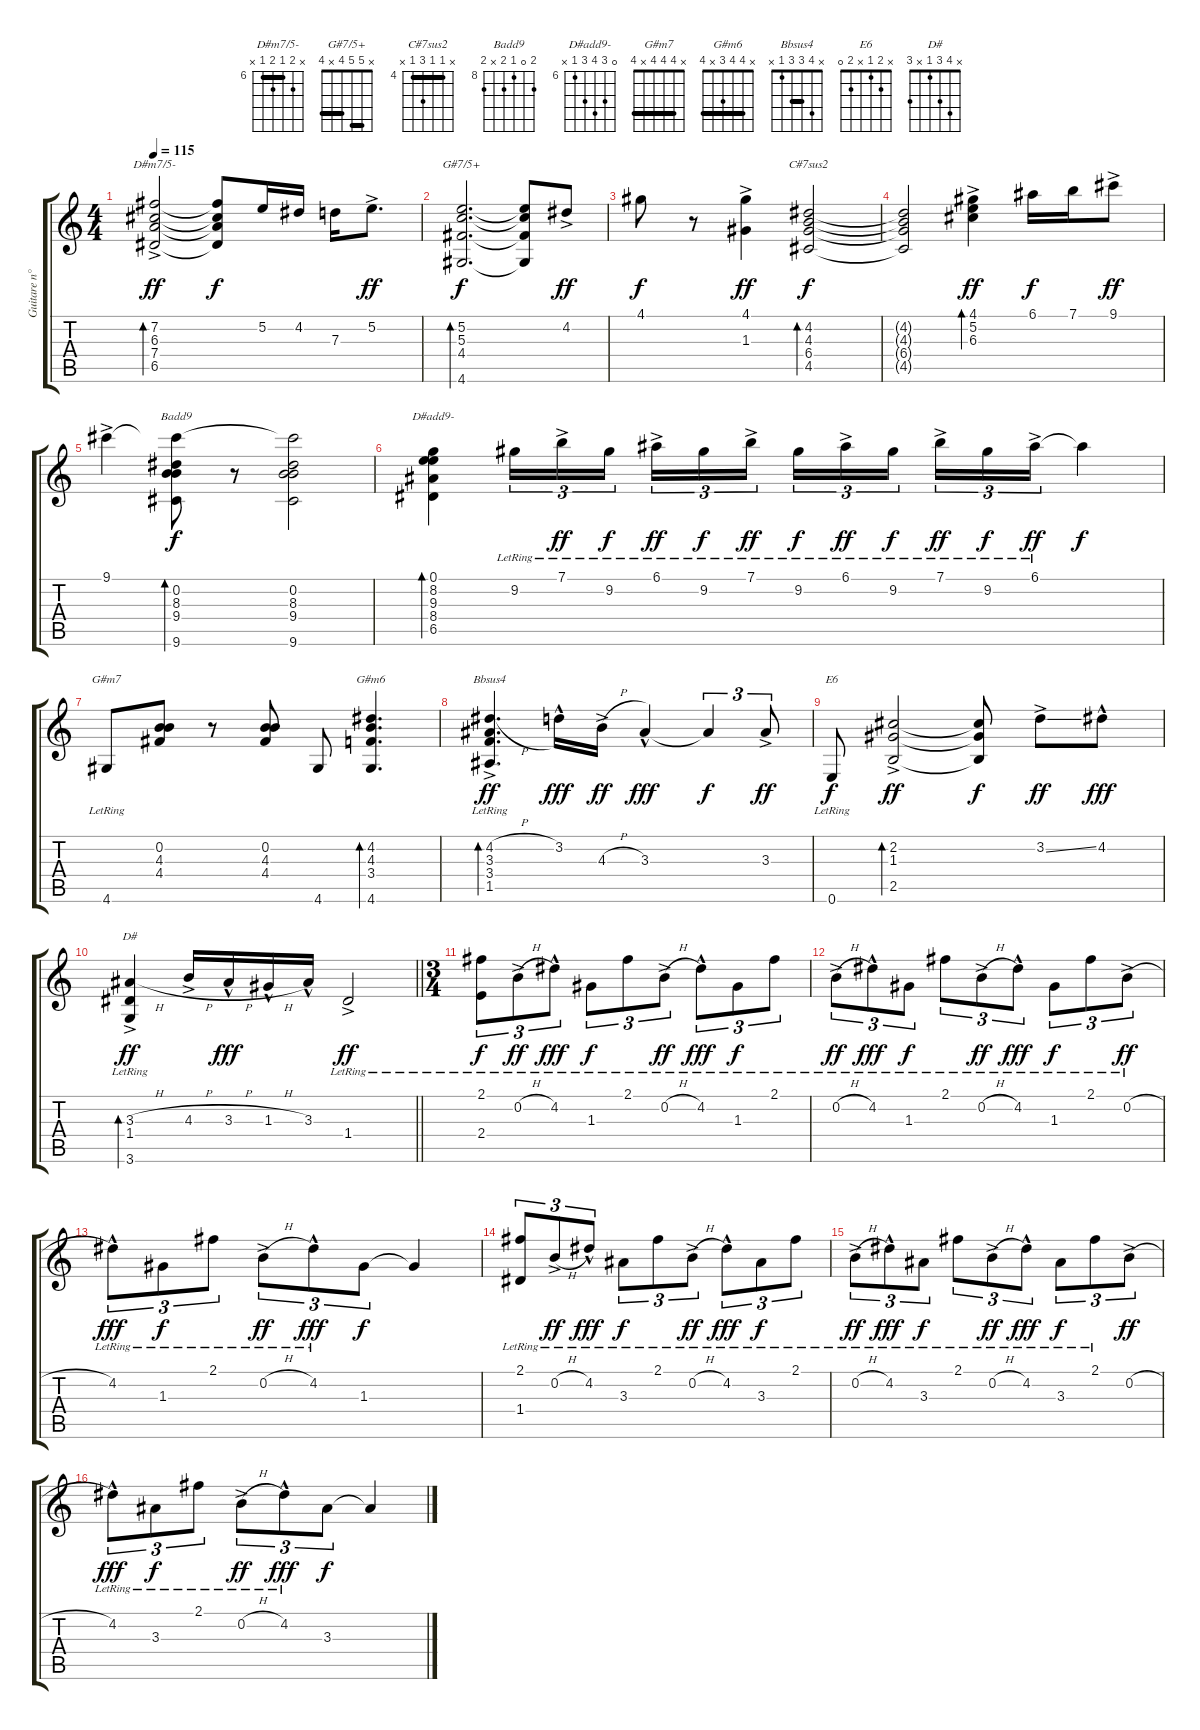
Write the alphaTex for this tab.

\track ("Guitare n°1" "Guitare n°") {instrument acousticguitarnylon}
\staff {score tabs}
\tuning (E4 B3 G3 D3 A2 E2) {hide}
\chord ("D#m7/5-" x 7 6 7 6 x) {firstfret 6 barre 6}
\chord ("G#7/5+" x 5 5 4 x 4) {barre (4 5)}
\chord ("C#7sus2" x 4 4 6 4 x) {firstfret 4 barre 4}
\chord ("Badd9" 9 0 8 9 x 9) {firstfret 8}
\chord ("D#add9-" 0 8 9 8 6 x) {firstfret 6}
\chord ("G#m7" x 4 4 4 x 4) {barre 4}
\chord ("G#m6" x 4 4 3 x 4) {barre 4}
\chord ("Bbsus4" x 4 3 3 1 x) {barre 3}
\chord ("E6" x 2 1 x 2 0)
\chord ("D#" x 4 3 1 x 3)
\ts (4 4)
\tempo 115
\clef g2
\ks c
(7.2{ac} 6.3 7.4 6.5).2{bd 480 ch "D#m7/5-" dy ff} (7.2{t} 6.3{t} 7.4{t} 6.5{t}).8{dy f} 5.2.16 4.2.16 7.3.16 5.2{ac}.8{d dy ff} |
(5.2 5.3 4.4 4.6).2{d bd 480 ch "G#7/5+" dy f} (5.2{t} 5.3{t} 4.4{t} 4.6{t}).8 4.2{ac}.8{dy ff} |
4.1.8{dy f} r.8 (4.1{ac} 1.3).4{dy ff} (4.2 4.3 6.4 4.5).2{bd 480 ch "C#7sus2" dy f} |
(4.2{t} 4.3{t} 6.4{t} 4.5{t}).2 (4.1{ac} 5.2 6.3).4{bd 480 dy ff} 6.1.16{dy f} 7.1.16 9.1{ac}.8{dy ff} |
9.1{ac}.4 (9.1{t} 0.2 8.3 9.4 9.6).8{bd 480 ch "Badd9" dy f} r.8 (9.1{t} 0.2 8.3 9.4 9.6).2 |
(0.1 8.2 9.3 8.4 6.5).4{bd 480 ch "D#add9-"} 9.2{lr}.16{tu (3 2)} 7.1{ac lr}.16{tu (3 2) dy ff} 9.2{lr}.16{tu (3 2) dy f beam splitsecondary} 6.1{ac lr}.16{tu (3 2) dy ff} 9.2{lr}.16{tu (3 2) dy f} 7.1{ac lr}.16{tu (3 2) dy ff} 9.2{lr}.16{tu (3 2) dy f} 6.1{ac lr}.16{tu (3 2) dy ff} 9.2{lr}.16{tu (3 2) dy f beam splitsecondary} 7.1{ac lr}.16{tu (3 2) dy ff} 9.2{lr}.16{tu (3 2) dy f} 6.1{ac lr}.16{tu (3 2) dy ff} 6.1{t}.4{dy f} |
4.6{lr}.8{ch "G#m7"} (0.2 4.3 4.4).8 r.8 (0.2 4.3 4.4).8 4.6.8 (4.2 4.3 3.4 4.6).4{d bd 480 ch "G#m6"} |
(4.2{h ac} 3.3 3.4{lr} 1.5).4{d bd 480 ch "Bbsus4" dy ff} 3.2{hac}.16{dy fff} 4.3{h ac}.16{dy ff} 3.3{hac}.4{dy fff} 3.3{t}.4{tu (3 2) dy f} 3.3{ac}.8{tu (3 2) dy ff} |
0.6{lr}.8{ch "E6" dy f} (2.2{ac} 1.3 2.5).2{bd 480 dy ff} (2.2{t} 1.3{t} 2.5{t}).8{dy f} 3.2{ss ac}.8{dy ff} 4.2{hac}.8{dy fff} |
\barLineRight lightlight
(3.3{h ac} 1.4 3.6{lr}).4{bd 480 ch "D#" dy ff} 4.3{h ac}.16 3.3{h hac}.16{dy fff} 1.3{h hac}.16 3.3{hac}.16 1.4{ac lr}.2{dy ff} |
\ts (3 4)
(2.1{lr} 2.4{lr}).8{tu (3 2) dy f} 0.2{h ac lr}.8{tu (3 2) dy ff} 4.2{hac lr}.8{tu (3 2) dy fff} 1.3{lr}.8{tu (3 2) dy f} 2.1{lr}.8{tu (3 2)} 0.2{h ac lr}.8{tu (3 2) dy ff} 4.2{hac lr}.8{tu (3 2) dy fff} 1.3{lr}.8{tu (3 2) dy f} 2.1{lr}.8{tu (3 2)} |
0.2{h ac lr}.8{tu (3 2) dy ff} 4.2{hac lr}.8{tu (3 2) dy fff} 1.3{lr}.8{tu (3 2) dy f} 2.1{lr}.8{tu (3 2)} 0.2{h ac lr}.8{tu (3 2) dy ff} 4.2{hac lr}.8{tu (3 2) dy fff} 1.3{lr}.8{tu (3 2) dy f} 2.1{lr}.8{tu (3 2)} 0.2{h ac lr}.8{tu (3 2) dy ff} |
4.2{hac lr}.8{tu (3 2) dy fff} 1.3{lr}.8{tu (3 2) dy f} 2.1{lr}.8{tu (3 2)} 0.2{h ac lr}.8{tu (3 2) dy ff} 4.2{hac lr}.8{tu (3 2) dy fff} 1.3.8{tu (3 2) dy f} 1.3{t}.4 |
(2.1{lr} 1.4).8{tu (3 2)} 0.2{h ac lr}.8{tu (3 2) dy ff} 4.2{hac lr}.8{tu (3 2) dy fff} 3.3{lr}.8{tu (3 2) dy f} 2.1{lr}.8{tu (3 2)} 0.2{h ac lr}.8{tu (3 2) dy ff} 4.2{hac lr}.8{tu (3 2) dy fff} 3.3{lr}.8{tu (3 2) dy f} 2.1{lr}.8{tu (3 2)} |
0.2{h ac lr}.8{tu (3 2) dy ff} 4.2{hac lr}.8{tu (3 2) dy fff} 3.3{lr}.8{tu (3 2) dy f} 2.1{lr}.8{tu (3 2)} 0.2{h ac lr}.8{tu (3 2) dy ff} 4.2{hac lr}.8{tu (3 2) dy fff} 3.3{lr}.8{tu (3 2) dy f} 2.1{lr}.8{tu (3 2)} 0.2{h ac}.8{tu (3 2) dy ff} |
4.2{hac lr}.8{tu (3 2) dy fff} 3.3{lr}.8{tu (3 2) dy f} 2.1{lr}.8{tu (3 2)} 0.2{h ac lr}.8{tu (3 2) dy ff} 4.2{hac lr}.8{tu (3 2) dy fff} 3.3.8{tu (3 2) dy f} 3.3{t}.4
